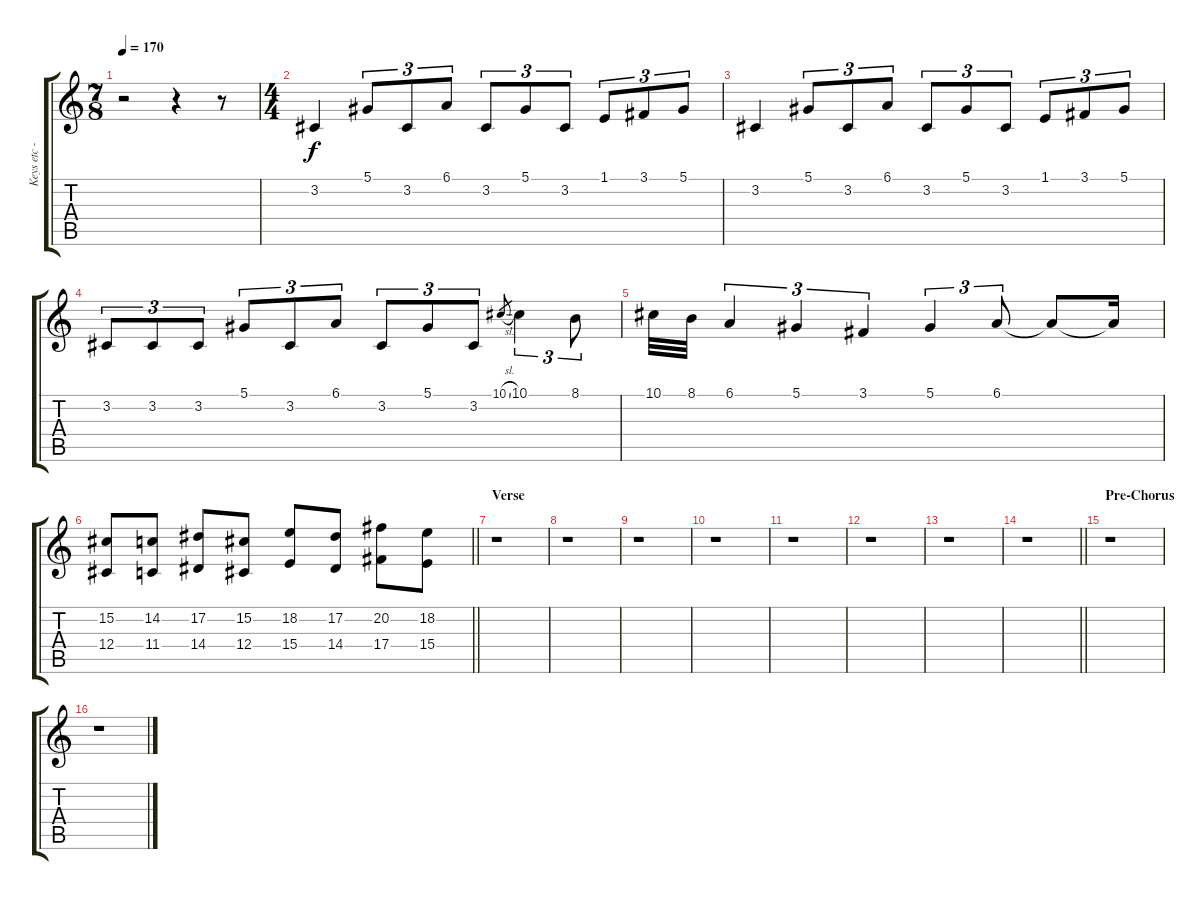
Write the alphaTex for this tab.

\track ("Keys etc - Miro" "Keys etc -") {instrument stringensemble1}
\staff {score tabs}
\tuning (Eb4 Bb3 Gb3 Db3 Ab2 Eb2) {hide}
\ts (7 8)
\tempo 170
\clef g2
\ks c
r.2{dy f} r.4 r.8 |
\ts (4 4)
3.2.4 5.1.8{tu (3 2)} 3.2.8{tu (3 2)} 6.1.8{tu (3 2)} 3.2.8{tu (3 2)} 5.1.8{tu (3 2)} 3.2.8{tu (3 2)} 1.1.8{tu (3 2)} 3.1.8{tu (3 2)} 5.1.8{tu (3 2)} |
3.2.4 5.1.8{tu (3 2)} 3.2.8{tu (3 2)} 6.1.8{tu (3 2)} 3.2.8{tu (3 2)} 5.1.8{tu (3 2)} 3.2.8{tu (3 2)} 1.1.8{tu (3 2)} 3.1.8{tu (3 2)} 5.1.8{tu (3 2)} |
3.2.8{tu (3 2)} 3.2.8{tu (3 2)} 3.2.8{tu (3 2)} 5.1.8{tu (3 2)} 3.2.8{tu (3 2)} 6.1.8{tu (3 2)} 3.2.8{tu (3 2)} 5.1.8{tu (3 2)} 3.2.8{tu (3 2)} 10.1{sl}.8{gr} 10.1.4{tu (3 2)} 8.1.8{tu (3 2)} |
10.1.32 8.1.32 6.1.4{tu (3 2)} 5.1.4{tu (3 2)} 3.1.4{tu (3 2)} 5.1.4{tu (3 2)} 6.1.8{tu (3 2)} 6.1{t}.8 6.1{t}.16 |
\barLineRight lightlight
(15.2 12.4).8 (14.2 11.4).8 (17.2 14.4).8 (15.2 12.4).8 (18.2 15.4).8 (17.2 14.4).8 (20.2 17.4).8 (18.2 15.4).8 |
\section ("" "Verse")
r.1 |
r.1 |
r.1 |
r.1 |
r.1 |
r.1 |
r.1 |
\barLineRight lightlight
r.1 |
\section ("" "Pre-Chorus")
r.1 |
r.1
